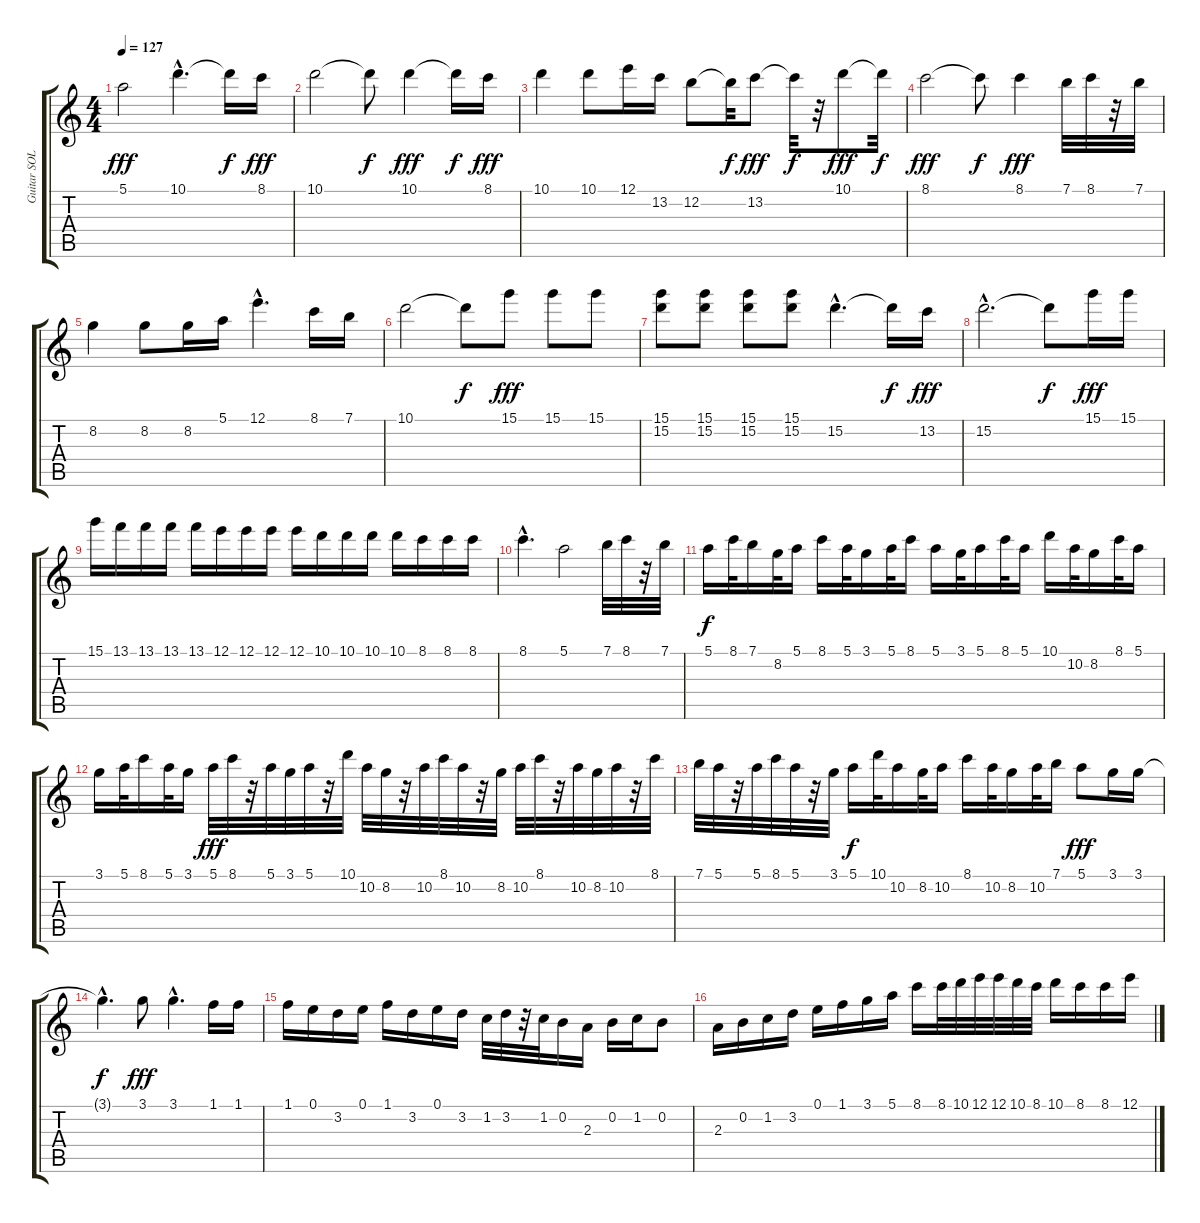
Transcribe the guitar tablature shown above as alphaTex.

\track ("Guitar SOLO" "Guitar SOL") {instrument distortionguitar}
\staff {score tabs}
\tuning (E4 B3 G3 D3 A2 E2) {hide}
\ts (4 4)
\tempo 127
\clef g2
\ks c
5.1.2{dy fff} 10.1{hac}.4{d} 10.1{t}.16{dy f} 8.1.16{dy fff} |
10.1.2 10.1{t}.8{dy f} 10.1.4{dy fff} 10.1{t}.16{dy f} 8.1.16{dy fff} |
10.1.4 10.1.8 12.1.16 13.2.16 12.2.8 12.2{t}.32{dy f} 13.2.8{dy fff} 13.2{t}.32{dy f} r.32 10.1.8{dy fff} 10.1{t}.32{dy f} |
8.1.2{dy fff} 8.1{t}.8{dy f} 8.1.4{dy fff} 7.1.32 8.1.32 r.32 7.1.32 |
8.2.4 8.2.8 8.2.16 5.1.16 12.1{hac}.4{d} 8.1.16 7.1.16 |
10.1.2 10.1{t}.8{dy f} 15.1.8{dy fff} 15.1.8 15.1.8 |
(15.1 15.2).8 (15.1 15.2).8 (15.1 15.2).8 (15.1 15.2).8 15.2{hac}.4{d} 15.2{t}.16{dy f} 13.2.16{dy fff} |
15.2{hac}.2{d} 15.2{t}.8{dy f} 15.1.16{dy fff} 15.1.16 |
15.1.16 13.1.16 13.1.16 13.1.16 13.1.16 12.1.16 12.1.16 12.1.16 12.1.16 10.1.16 10.1.16 10.1.16 10.1.16 8.1.16 8.1.16 8.1.16 |
8.1{hac}.4{d} 5.1.2 7.1.32 8.1.32 r.32 7.1.32 |
5.1.16{dy f} 8.1.32 7.1.16 8.2.32 5.1.16 8.1.16 5.1.32 3.1.16 5.1.32 8.1.16 5.1.16 3.1.32 5.1.16 8.1.32 5.1.16 10.1.16 10.2.32 8.2.16 8.1.32 5.1.16 |
3.1.16 5.1.32 8.1.16 5.1.32 3.1.16 5.1.32{dy fff} 8.1.32 r.32 5.1.32 3.1.32 5.1.32 r.32 10.1.32 10.2.32 8.2.32 r.32 10.2.32 8.1.32 10.2.32 r.32 8.2.32 10.2.32 8.1.32 r.32 10.2.32 8.2.32 10.2.32 r.32 8.1.32 |
7.1.32 5.1.32 r.32 5.1.32 8.1.32 5.1.32 r.32 3.1.32 5.1.16{dy f} 10.1.32 10.2.16 8.2.32 10.2.16 8.1.16 10.2.32 8.2.16 10.2.32 7.1.16 5.1.8{dy fff} 3.1.16 3.1.16 |
3.1{hac t}.4{d dy f} 3.1.8{dy fff} 3.1{hac}.4{d} 1.1.16 1.1.16 |
1.1.16 0.1.16 3.2.16 0.1.16 1.1.16 3.2.16 0.1.16 3.2.16 1.2.32 3.2.32 r.32 1.2.32 0.2.16 2.3.16 0.2.16 1.2.16 0.2.8 |
2.3.16 0.2.16 1.2.16 3.2.16 0.1.16 1.1.16 3.1.16 5.1.16 8.1.16 8.1.32 10.1.32 12.1.32 12.1.32 10.1.32 8.1.32 10.1.16 8.1.16 8.1.16 12.1.16
